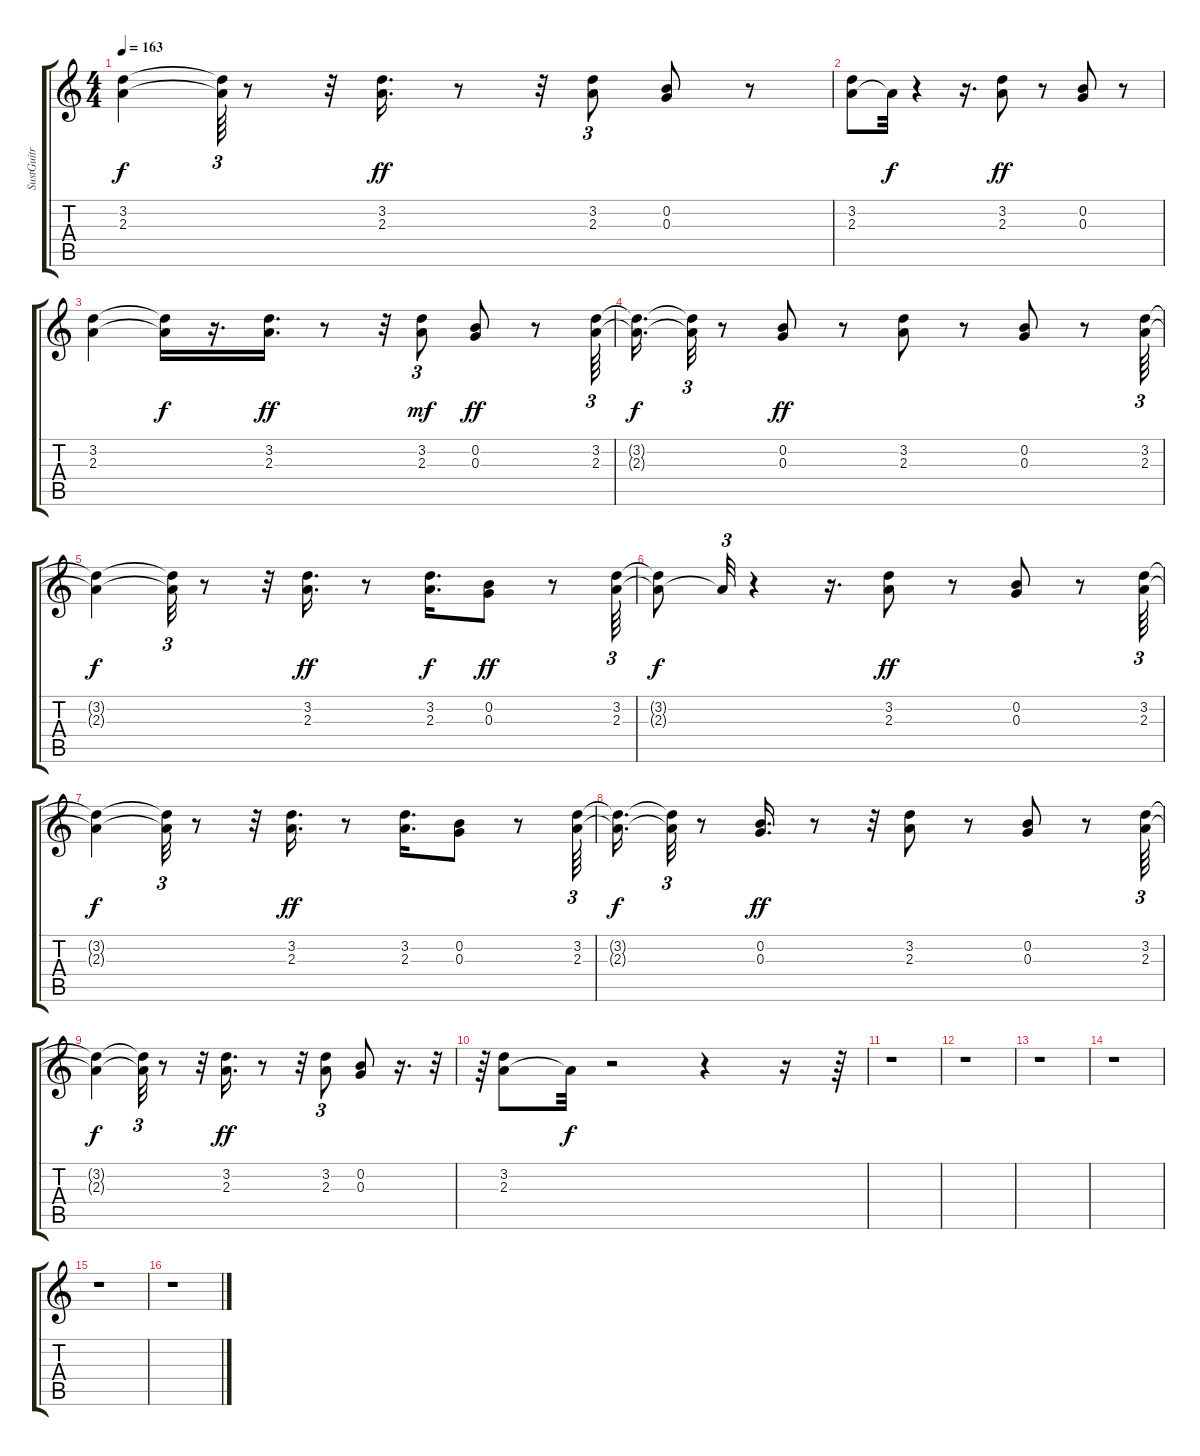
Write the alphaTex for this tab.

\track ("SustGuitr           " "SustGuitr ") {instrument overdrivenguitar}
\staff {score tabs}
\tuning (E4 B3 G3 D3 A2 E2) {hide}
\ts (4 4)
\tempo 163
\clef g2
\ks c
(3.2{t} 2.3{t}).4{dy f} (3.2{t} 2.3{t}).64{tu (3 2)} r.8 r.32 (3.2 2.3).16{d dy ff} r.8 r.32 (3.2 2.3).8{tu (3 2)} (0.2 0.3).8 r.8 |
(3.2 2.3).8 2.3{t}.32{dy f} r.4 r.16{d} (3.2 2.3).8{dy ff} r.8 (0.2 0.3).8 r.8 |
(3.2 2.3).4 (3.2{t} 2.3{t}).16{dy f} r.16{d} (3.2 2.3).16{d dy ff} r.8 r.32 (3.2 2.3).8{tu (3 2) dy mf} (0.2 0.3).8{dy ff} r.8 (3.2 2.3).64{tu (3 2)} |
(3.2{t} 2.3{t}).16{d dy f} (3.2{t} 2.3{t}).32{tu (3 2)} r.8 (0.2 0.3).8{dy ff} r.8 (3.2 2.3).8 r.8 (0.2 0.3).8 r.8 (3.2 2.3).64{tu (3 2)} |
(3.2{t} 2.3{t}).4{dy f} (3.2{t} 2.3{t}).32{tu (3 2)} r.8 r.32 (3.2 2.3).16{d dy ff} r.8 (3.2 2.3).16{d dy f} (0.2 0.3).8{dy ff} r.8 (3.2 2.3).64{tu (3 2)} |
(3.2{t} 2.3{t}).8{dy f} 2.3{t}.32{tu (3 2)} r.4 r.16{d} (3.2 2.3).8{dy ff} r.8 (0.2 0.3).8 r.8 (3.2 2.3).64{tu (3 2)} |
(3.2{t} 2.3{t}).4{dy f} (3.2{t} 2.3{t}).32{tu (3 2)} r.8 r.32 (3.2 2.3).16{d dy ff} r.8 (3.2 2.3).16{d} (0.2 0.3).8 r.8 (3.2 2.3).64{tu (3 2)} |
(3.2{t} 2.3{t}).16{d dy f} (3.2{t} 2.3{t}).32{tu (3 2)} r.8 (0.2 0.3).16{d dy ff} r.8 r.32 (3.2 2.3).8 r.8 (0.2 0.3).8 r.8 (3.2 2.3).64{tu (3 2)} |
(3.2{t} 2.3{t}).4{dy f} (3.2{t} 2.3{t}).32{tu (3 2)} r.8 r.32 (3.2 2.3).16{d dy ff} r.8 r.32 (3.2 2.3).8{tu (3 2)} (0.2 0.3).8 r.16{d} r.32{tu (3 2)} |
r.64{tu (3 2)} (3.2 2.3).8 2.3{t}.32{dy f} r.2 r.4 r.16 r.64 |
r.1 |
r.1 |
r.1 |
r.1 |
r.1 |
r.1
